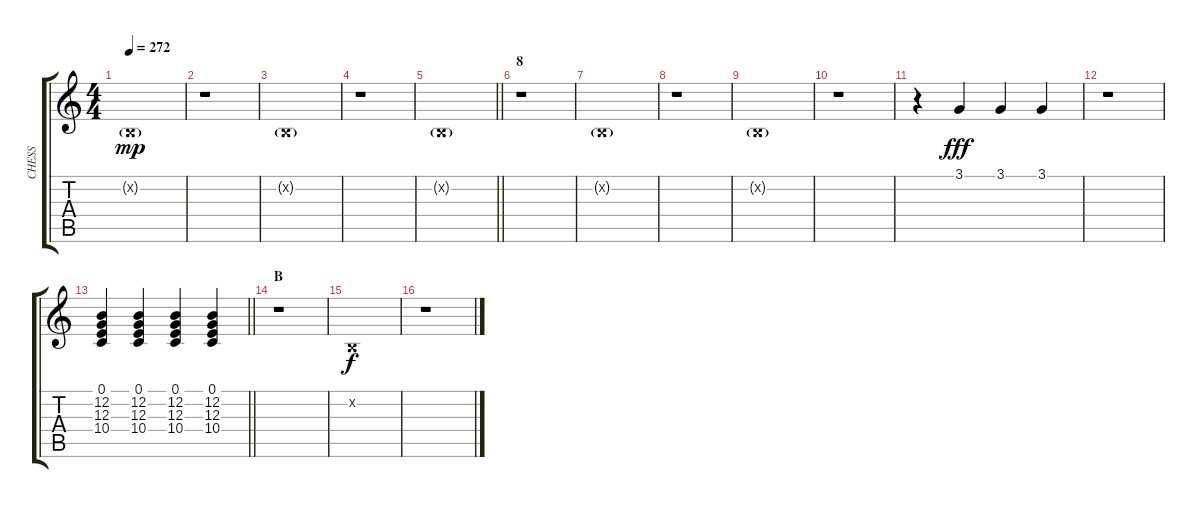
\track ("CHESS" "CHESS") {instrument gunshot}
\staff {score tabs}
\tuning (E4 B3 G3 D3 A2 E2) {hide}
\ts (4 4)
\tempo 272
\clef g2
\ks c
0.2{g x}.1{dy mp} |
r.1 |
0.2{g x}.1 |
r.1 |
\barLineRight lightlight
0.2{g x}.1 |
\section ("" "8")
r.1 |
0.2{g x}.1 |
r.1 |
0.2{g x}.1 |
r.1 |
r.4 3.1.4{dy fff} 3.1.4 3.1.4 |
r.1 |
\barLineRight lightlight
(0.1 12.2 12.3 10.4).4 (0.1 12.2 12.3 10.4).4 (0.1 12.2 12.3 10.4).4 (0.1 12.2 12.3 10.4).4 |
\section ("" "B")
r.1 |
0.2{x}.1{dy f} |
r.1
